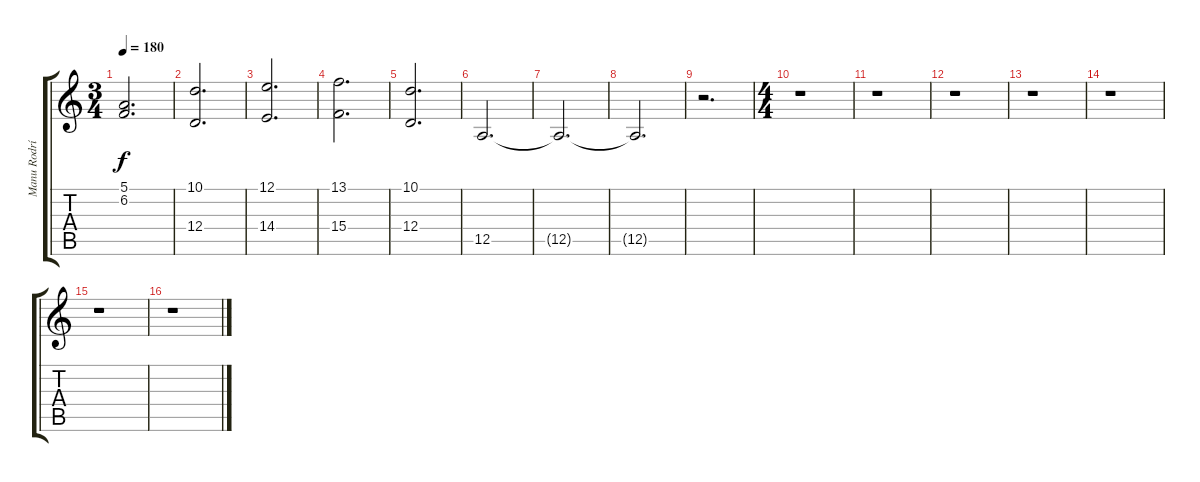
\track ("Manu Rodríguez" "Manu Rodrí") {instrument tremolostrings}
\staff {score tabs}
\tuning (E4 B3 G3 D3 A2 E2) {hide}
\ts (3 4)
\tempo 180
\clef g2
\ks c
(5.1{t} 6.2{t}).2{d dy f} |
(10.1 12.4).2{d} |
(12.1 14.4).2{d} |
(13.1 15.4).2{d} |
(10.1 12.4).2{d} |
12.5.2{d} |
12.5{t}.2{d} |
12.5{t}.2{d} |
r.2{d} |
\ts (4 4)
r.1 |
r.1 |
r.1 |
r.1 |
r.1 |
r.1 |
r.1
